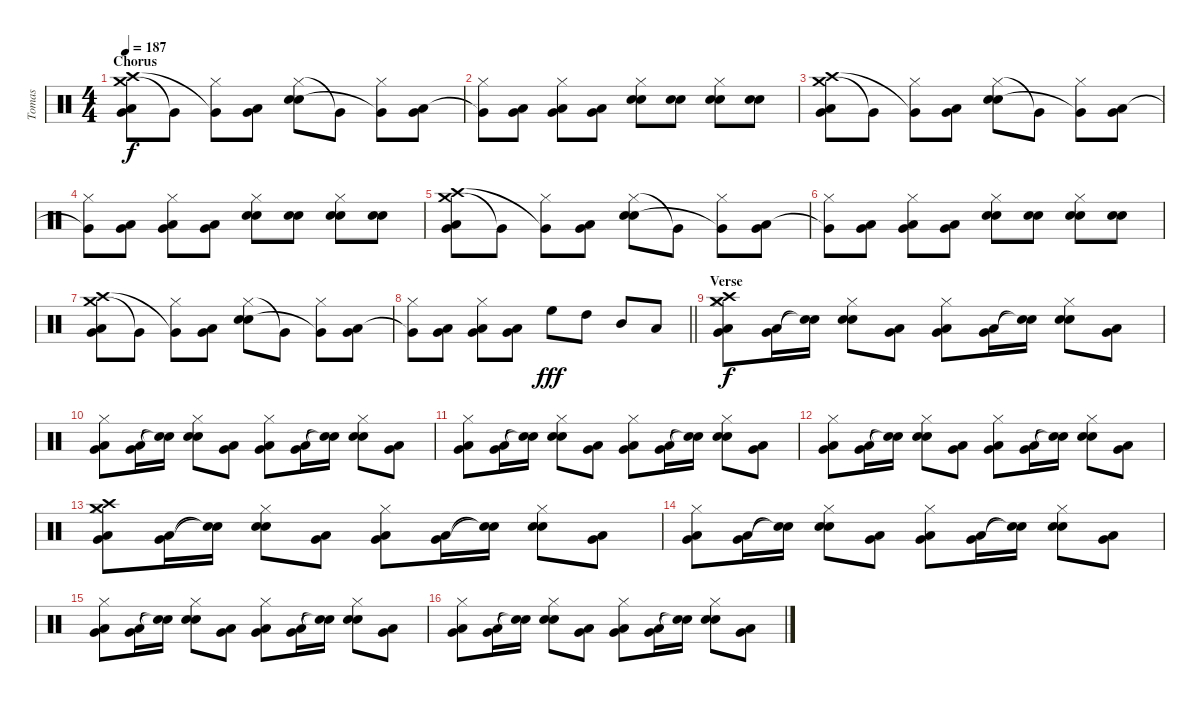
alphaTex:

\track ("Tomas" "Tomas") {instrument percussion}
\staff {score}
\articulation defaults
\ts (4 4)
\section ("" "Chorus")
\tempo 187
\clef neutral
\ks c
("Crash medium (hit)" "Crash high (hit)" "Very Low Tom (hit)" "Low Floor Tom (hit)").8{dy f} "Very Low Tom (hit)"{t}.8 ("Hi-Hat (closed)" "Very Low Tom (hit)"{t}).8 ("Very Low Tom (hit)" "Low Floor Tom (hit)").8 ("Hi-Hat (closed)" "Snare (hit) 2" "Electric Snare (hit)").8 "Very Low Tom (hit)"{t}.8 ("Hi-Hat (closed)" "Very Low Tom (hit)"{t}).8 ("Very Low Tom (hit)" "Low Floor Tom (hit)").8 |
("Hi-Hat (closed)" "Very Low Tom (hit)"{t}).8 ("Very Low Tom (hit)" "Low Floor Tom (hit)").8 ("Hi-Hat (closed)" "Very Low Tom (hit)" "Low Floor Tom (hit)").8 ("Very Low Tom (hit)" "Low Floor Tom (hit)").8 ("Hi-Hat (closed)" "Snare (hit) 2" "Electric Snare (hit)").8 ("Snare (hit) 2" "Electric Snare (hit)").8 ("Hi-Hat (closed)" "Snare (hit) 2" "Electric Snare (hit)").8 ("Snare (hit) 2" "Electric Snare (hit)").8 |
("Crash medium (hit)" "Crash high (hit)" "Very Low Tom (hit)" "Low Floor Tom (hit)").8 "Very Low Tom (hit)"{t}.8 ("Hi-Hat (closed)" "Very Low Tom (hit)"{t}).8 ("Very Low Tom (hit)" "Low Floor Tom (hit)").8 ("Hi-Hat (closed)" "Snare (hit) 2" "Electric Snare (hit)").8 "Very Low Tom (hit)"{t}.8 ("Hi-Hat (closed)" "Very Low Tom (hit)"{t}).8 ("Very Low Tom (hit)" "Low Floor Tom (hit)").8 |
("Hi-Hat (closed)" "Very Low Tom (hit)"{t}).8 ("Very Low Tom (hit)" "Low Floor Tom (hit)").8 ("Hi-Hat (closed)" "Very Low Tom (hit)" "Low Floor Tom (hit)").8 ("Very Low Tom (hit)" "Low Floor Tom (hit)").8 ("Hi-Hat (closed)" "Snare (hit) 2" "Electric Snare (hit)").8 ("Snare (hit) 2" "Electric Snare (hit)").8 ("Hi-Hat (closed)" "Snare (hit) 2" "Electric Snare (hit)").8 ("Snare (hit) 2" "Electric Snare (hit)").8 |
("Crash medium (hit)" "Crash high (hit)" "Very Low Tom (hit)" "Low Floor Tom (hit)").8 "Very Low Tom (hit)"{t}.8 ("Hi-Hat (closed)" "Very Low Tom (hit)"{t}).8 ("Very Low Tom (hit)" "Low Floor Tom (hit)").8 ("Hi-Hat (closed)" "Snare (hit) 2" "Electric Snare (hit)").8 "Very Low Tom (hit)"{t}.8 ("Hi-Hat (closed)" "Very Low Tom (hit)"{t}).8 ("Very Low Tom (hit)" "Low Floor Tom (hit)").8 |
("Hi-Hat (closed)" "Very Low Tom (hit)"{t}).8 ("Very Low Tom (hit)" "Low Floor Tom (hit)").8 ("Hi-Hat (closed)" "Very Low Tom (hit)" "Low Floor Tom (hit)").8 ("Very Low Tom (hit)" "Low Floor Tom (hit)").8 ("Hi-Hat (closed)" "Snare (hit) 2" "Electric Snare (hit)").8 ("Snare (hit) 2" "Electric Snare (hit)").8 ("Hi-Hat (closed)" "Snare (hit) 2" "Electric Snare (hit)").8 ("Snare (hit) 2" "Electric Snare (hit)").8 |
("Crash medium (hit)" "Crash high (hit)" "Very Low Tom (hit)" "Low Floor Tom (hit)").8 "Very Low Tom (hit)"{t}.8 ("Hi-Hat (closed)" "Very Low Tom (hit)"{t}).8 ("Very Low Tom (hit)" "Low Floor Tom (hit)").8 ("Hi-Hat (closed)" "Snare (hit) 2" "Electric Snare (hit)").8 "Very Low Tom (hit)"{t}.8 ("Hi-Hat (closed)" "Very Low Tom (hit)"{t}).8 ("Very Low Tom (hit)" "Low Floor Tom (hit)").8 |
\barLineRight lightlight
("Hi-Hat (closed)" "Very Low Tom (hit)"{t}).8 ("Very Low Tom (hit)" "Low Floor Tom (hit)").8 ("Hi-Hat (closed)" "Very Low Tom (hit)" "Low Floor Tom (hit)").8 ("Very Low Tom (hit)" "Low Floor Tom (hit)").8 "High Floor Tom (hit)".8{dy fff} "High Tom (hit)".8 "Mid Tom (hit)".8 "Low Tom (hit)".8 |
\section ("" "Verse")
("Hi-Hat (closed)" "Crash high (hit)" "Crash medium (hit)" "Very Low Tom (hit)" "Low Floor Tom (hit)").8{dy f} ("Very Low Tom (hit)" "Low Floor Tom (hit)").16 ("Electric Snare (hit)"{t} "Snare (hit) 2"{t}).16 ("Hi-Hat (closed)" "Snare (hit) 2" "Electric Snare (hit)").8 ("Very Low Tom (hit)" "Low Floor Tom (hit)").8 ("Hi-Hat (closed)" "Very Low Tom (hit)" "Low Floor Tom (hit)").8 ("Very Low Tom (hit)" "Low Floor Tom (hit)").16 ("Electric Snare (hit)"{t} "Snare (hit) 2"{t}).16 ("Hi-Hat (closed)" "Snare (hit) 2" "Electric Snare (hit)").8 ("Very Low Tom (hit)" "Low Floor Tom (hit)").8 |
("Hi-Hat (closed)" "Very Low Tom (hit)" "Low Floor Tom (hit)").8 ("Very Low Tom (hit)" "Low Floor Tom (hit)").16 ("Electric Snare (hit)"{t} "Snare (hit) 2"{t}).16 ("Hi-Hat (closed)" "Snare (hit) 2" "Electric Snare (hit)").8 ("Very Low Tom (hit)" "Low Floor Tom (hit)").8 ("Hi-Hat (closed)" "Very Low Tom (hit)" "Low Floor Tom (hit)").8 ("Very Low Tom (hit)" "Low Floor Tom (hit)").16 ("Electric Snare (hit)"{t} "Snare (hit) 2"{t}).16 ("Hi-Hat (closed)" "Snare (hit) 2" "Electric Snare (hit)").8 ("Very Low Tom (hit)" "Low Floor Tom (hit)").8 |
("Hi-Hat (closed)" "Very Low Tom (hit)" "Low Floor Tom (hit)").8 ("Very Low Tom (hit)" "Low Floor Tom (hit)").16 ("Electric Snare (hit)"{t} "Snare (hit) 2"{t}).16 ("Hi-Hat (closed)" "Snare (hit) 2" "Electric Snare (hit)").8 ("Very Low Tom (hit)" "Low Floor Tom (hit)").8 ("Hi-Hat (closed)" "Very Low Tom (hit)" "Low Floor Tom (hit)").8 ("Very Low Tom (hit)" "Low Floor Tom (hit)").16 ("Electric Snare (hit)"{t} "Snare (hit) 2"{t}).16 ("Hi-Hat (closed)" "Snare (hit) 2" "Electric Snare (hit)").8 ("Very Low Tom (hit)" "Low Floor Tom (hit)").8 |
("Hi-Hat (closed)" "Very Low Tom (hit)" "Low Floor Tom (hit)").8 ("Very Low Tom (hit)" "Low Floor Tom (hit)").16 ("Electric Snare (hit)"{t} "Snare (hit) 2"{t}).16 ("Hi-Hat (closed)" "Snare (hit) 2" "Electric Snare (hit)").8 ("Very Low Tom (hit)" "Low Floor Tom (hit)").8 ("Hi-Hat (closed)" "Very Low Tom (hit)" "Low Floor Tom (hit)").8 ("Very Low Tom (hit)" "Low Floor Tom (hit)").16 ("Electric Snare (hit)"{t} "Snare (hit) 2"{t}).16 ("Hi-Hat (closed)" "Snare (hit) 2" "Electric Snare (hit)").8 ("Very Low Tom (hit)" "Low Floor Tom (hit)").8 |
("Hi-Hat (closed)" "Crash high (hit)" "Very Low Tom (hit)" "Low Floor Tom (hit)" "Crash medium (hit)").8 ("Very Low Tom (hit)" "Low Floor Tom (hit)").16 ("Electric Snare (hit)"{t} "Snare (hit) 2"{t}).16 ("Hi-Hat (closed)" "Snare (hit) 2" "Electric Snare (hit)").8 ("Very Low Tom (hit)" "Low Floor Tom (hit)").8 ("Hi-Hat (closed)" "Very Low Tom (hit)" "Low Floor Tom (hit)").8 ("Very Low Tom (hit)" "Low Floor Tom (hit)").16 ("Electric Snare (hit)"{t} "Snare (hit) 2"{t}).16 ("Hi-Hat (closed)" "Snare (hit) 2" "Electric Snare (hit)").8 ("Very Low Tom (hit)" "Low Floor Tom (hit)").8 |
("Hi-Hat (closed)" "Very Low Tom (hit)" "Low Floor Tom (hit)").8 ("Very Low Tom (hit)" "Low Floor Tom (hit)").16 ("Electric Snare (hit)"{t} "Snare (hit) 2"{t}).16 ("Hi-Hat (closed)" "Snare (hit) 2" "Electric Snare (hit)").8 ("Very Low Tom (hit)" "Low Floor Tom (hit)").8 ("Hi-Hat (closed)" "Very Low Tom (hit)" "Low Floor Tom (hit)").8 ("Very Low Tom (hit)" "Low Floor Tom (hit)").16 ("Electric Snare (hit)"{t} "Snare (hit) 2"{t}).16 ("Hi-Hat (closed)" "Snare (hit) 2" "Electric Snare (hit)").8 ("Very Low Tom (hit)" "Low Floor Tom (hit)").8 |
("Hi-Hat (closed)" "Very Low Tom (hit)" "Low Floor Tom (hit)").8 ("Very Low Tom (hit)" "Low Floor Tom (hit)").16 ("Electric Snare (hit)"{t} "Snare (hit) 2"{t}).16 ("Hi-Hat (closed)" "Snare (hit) 2" "Electric Snare (hit)").8 ("Very Low Tom (hit)" "Low Floor Tom (hit)").8 ("Hi-Hat (closed)" "Very Low Tom (hit)" "Low Floor Tom (hit)").8 ("Very Low Tom (hit)" "Low Floor Tom (hit)").16 ("Electric Snare (hit)"{t} "Snare (hit) 2"{t}).16 ("Hi-Hat (closed)" "Snare (hit) 2" "Electric Snare (hit)").8 ("Very Low Tom (hit)" "Low Floor Tom (hit)").8 |
("Hi-Hat (closed)" "Very Low Tom (hit)" "Low Floor Tom (hit)").8 ("Very Low Tom (hit)" "Low Floor Tom (hit)").16 ("Electric Snare (hit)"{t} "Snare (hit) 2"{t}).16 ("Hi-Hat (closed)" "Snare (hit) 2" "Electric Snare (hit)").8 ("Very Low Tom (hit)" "Low Floor Tom (hit)").8 ("Hi-Hat (closed)" "Very Low Tom (hit)" "Low Floor Tom (hit)").8 ("Very Low Tom (hit)" "Low Floor Tom (hit)").16 ("Electric Snare (hit)"{t} "Snare (hit) 2"{t}).16 ("Hi-Hat (closed)" "Snare (hit) 2" "Electric Snare (hit)").8 ("Very Low Tom (hit)" "Low Floor Tom (hit)").8
